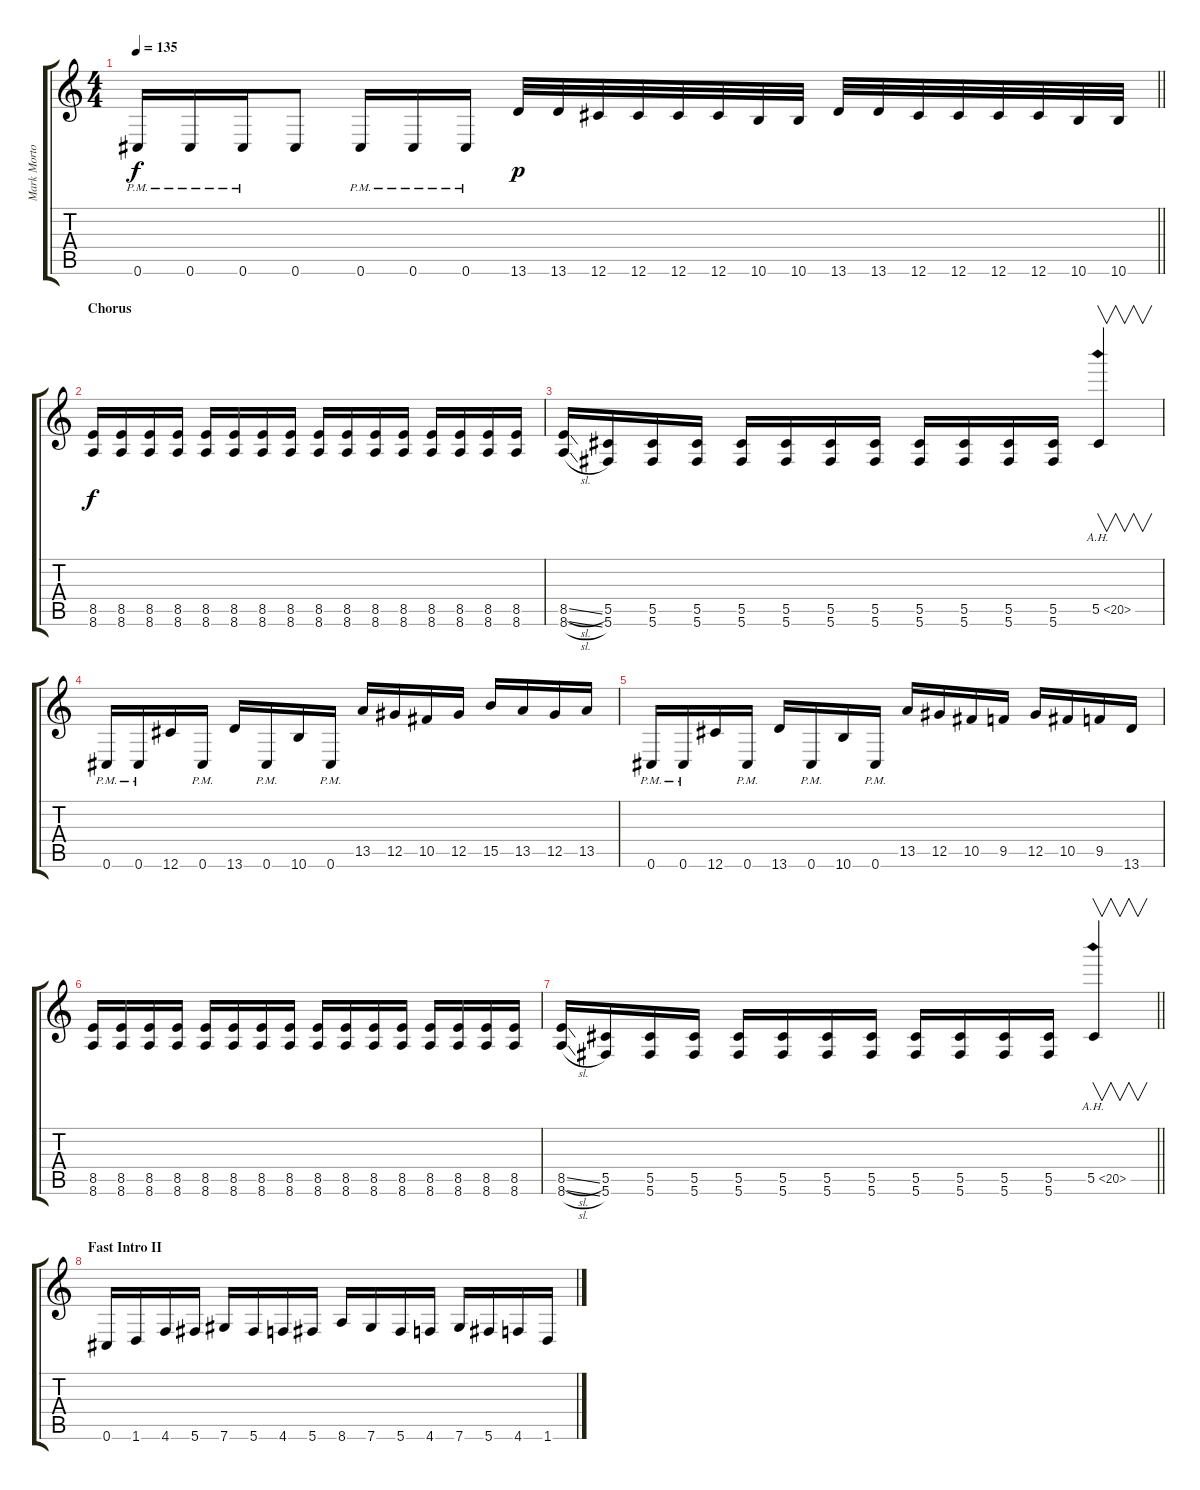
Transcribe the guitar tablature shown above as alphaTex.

\track ("Mark Morton" "Mark Morto") {instrument electricguitarjazz}
\staff {score tabs}
\tuning (Eb4 Bb3 Gb3 Db3 Ab2 Db2) {hide}
\ts (4 4)
\tempo 135
\clef g2
\barLineRight lightlight
\ks c
0.6{pm}.16{dy f} 0.6{pm}.16 0.6{pm}.16 0.6.8 0.6{pm}.16 0.6{pm}.16 0.6{pm}.16 13.6.32{dy p} 13.6.32 12.6.32 12.6.32 12.6.32 12.6.32 10.6.32 10.6.32 13.6.32 13.6.32 12.6.32 12.6.32 12.6.32 12.6.32 10.6.32 10.6.32 |
\section ("" "Chorus")
(8.5 8.6).16{dy f} (8.5 8.6).16 (8.5 8.6).16 (8.5 8.6).16 (8.5 8.6).16 (8.5 8.6).16 (8.5 8.6).16 (8.5 8.6).16 (8.5 8.6).16 (8.5 8.6).16 (8.5 8.6).16 (8.5 8.6).16 (8.5 8.6).16 (8.5 8.6).16 (8.5 8.6).16 (8.5 8.6).16 |
(8.5{sl} 8.6{sl}).16 (5.5 5.6).16 (5.5 5.6).16 (5.5 5.6).16 (5.5 5.6).16 (5.5 5.6).16 (5.5 5.6).16 (5.5 5.6).16 (5.5 5.6).16 (5.5 5.6).16 (5.5 5.6).16 (5.5 5.6).16 5.5{ah 15}.4{v} |
0.6{pm}.16 0.6{pm}.16 12.6.16 0.6{pm}.16 13.6.16 0.6{pm}.16 10.6.16 0.6{pm}.16 13.5.16 12.5.16 10.5.16 12.5.16 15.5.16 13.5.16 12.5.16 13.5.16 |
0.6{pm}.16 0.6{pm}.16 12.6.16 0.6{pm}.16 13.6.16 0.6{pm}.16 10.6.16 0.6{pm}.16 13.5.16 12.5.16 10.5.16 9.5.16 12.5.16 10.5.16 9.5.16 13.6.16 |
(8.5 8.6).16 (8.5 8.6).16 (8.5 8.6).16 (8.5 8.6).16 (8.5 8.6).16 (8.5 8.6).16 (8.5 8.6).16 (8.5 8.6).16 (8.5 8.6).16 (8.5 8.6).16 (8.5 8.6).16 (8.5 8.6).16 (8.5 8.6).16 (8.5 8.6).16 (8.5 8.6).16 (8.5 8.6).16 |
\barLineRight lightlight
(8.5{sl} 8.6{sl}).16 (5.5 5.6).16 (5.5 5.6).16 (5.5 5.6).16 (5.5 5.6).16 (5.5 5.6).16 (5.5 5.6).16 (5.5 5.6).16 (5.5 5.6).16 (5.5 5.6).16 (5.5 5.6).16 (5.5 5.6).16 5.5{ah 15}.4{v} |
\section ("" "Fast Intro II")
0.6.16 1.6.16 4.6.16 5.6.16 7.6.16 5.6.16 4.6.16 5.6.16 8.6.16 7.6.16 5.6.16 4.6.16 7.6.16 5.6.16 4.6.16 1.6.16
